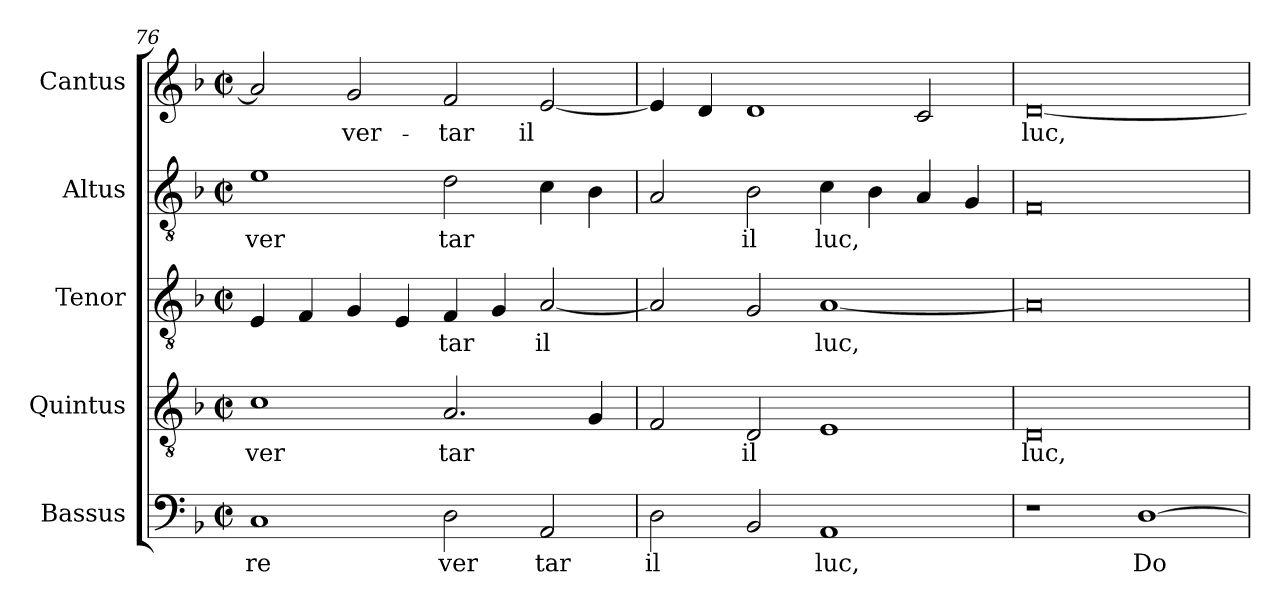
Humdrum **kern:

**kern	**text	**kern	**text	**kern	**text	**kern	**text	**kern	**text
*part5	*part5	*part4	*part4	*part3	*part3	*part2	*part2	*part1	*part1
*staff5	*staff5	*staff4	*staff4	*staff3	*staff3	*staff2	*staff2	*staff1	*staff1
*I"Bassus	*	*I"Quintus	*	*I"Tenor	*	*I"Altus	*	*I"Cantus	*
*clefF4	*	*clefGv2	*	*clefGv2	*	*clefGv2	*	*clefG2	*
*k[b-]	*	*k[b-]	*	*k[b-]	*	*k[b-]	*	*k[b-]	*
*F:	*	*F:	*	*F:	*	*F:	*	*F:	*
*M2/2	*	*M2/2	*	*M2/2	*	*M2/2	*	*M2/2	*
*met(c|)	*	*met(c|)	*	*met(c|)	*	*met(c|)	*	*met(c|)	*
=76	=76	=76	=76	=76	=76	=76	=76	=76	=76
!	!LO:LY:b:cj	!	!LO:LY:b:cj	!	!LO:LY:b:cj	!	!LO:LY:b:cj	!	!LO:LY:b:cj
1C	re	1c	ver	4E/	--	1e	ver	2a/]	--
!	!	!	!	!	!LO:LY:b:cj	!	!	!	!
.	.	.	.	4F/	--	.	.	.	.
!	!	!	!	!	!LO:LY:b:cj	!	!	!	!LO:LY:b:cj
.	.	.	.	4G/	--	.	.	2g/	-ver-
!	!	!	!	!	!LO:LY:b:cj	!	!	!	!
.	.	.	.	4E/	--	.	.	.	.
!	!LO:LY:b:cj	!	!LO:LY:b:cj	!	!LO:LY:b:cj	!	!LO:LY:b:cj	!	!LO:LY:b:cj
2D\	ver	2.A/	tar	4F/	-tar	2d\	tar	2f/	-tar
!	!	!	!	!	!LO:LY:b:cj	!	!	!	!
.	.	.	.	4G/	.	.	.	.	.
!	!LO:LY:b:cj	!	!	!	!LO:LY:b:cj	!	!LO:LY:b:cj	!	!LO:LY:b:cj
2AA/	tar	.	.	[>2A/	il-	4c\	.	[>2e/	il-
!	!	!	!LO:LY:b:cj	!	!	!	!LO:LY:b:cj	!	!
.	.	4G/	.	.	.	4B-\	.	.	.
!!LO:PB:g=z
=77	=77	=77	=77	=77	=77	=77	=77	=77	=77
!	!LO:LY:b:cj	!	!LO:LY:b:cj	!	!LO:LY:b:cj	!	!LO:LY:b:cj	!	!LO:LY:b:cj
2D\	il-	2F/	.	2A/]	--	2A/	.	4e/]	--
!	!	!	!	!	!	!	!	!	!LO:LY:b:cj
.	.	.	.	.	.	.	.	4d/	--
!	!LO:LY:b:cj	!	!LO:LY:b:cj	!	!LO:LY:b:cj	!	!LO:LY:b:cj	!	!LO:LY:b:cj
2BB-/	--	2D/	il-	2G/	--	2B-\	il	1d	--
!	!LO:LY:b:cj	!	!LO:LY:b:cj	!	!LO:LY:b:cj	!	!LO:LY:b:cj	!	!
1AA	-luc,	1E	--	[<1A	-luc,	4c\	luc,	.	.
!	!	!	!	!	!	!	!LO:LY:b:cj	!	!
.	.	.	.	.	.	4B-\	.	.	.
!	!	!	!	!	!	!	!LO:LY:b:cj	!	!LO:LY:b:cj
.	.	.	.	.	.	4A/	.	2c/	--
!	!	!	!	!	!	!	!LO:LY:b:cj	!	!
.	.	.	.	.	.	4G/	.	.	.
=78	=78	=78	=78	=78	=78	=78	=78	=78	=78
!	!	!	!LO:LY:b:cj	!	!LO:LY:b:cj	!	!LO:LY:b:cj	!	!LO:LY:b:cj
1r	.	0D	-luc,	0A]	.	0F	.	[<0d	-luc,
!	!LO:LY:b:cj	!	!	!	!	!	!	!	!
[>1D	Do-	.	.	.	.	.	.	.	.
=	=	=	=	=	=	=	=	=	=
*-	*-	*-	*-	*-	*-	*-	*-	*-	*-
